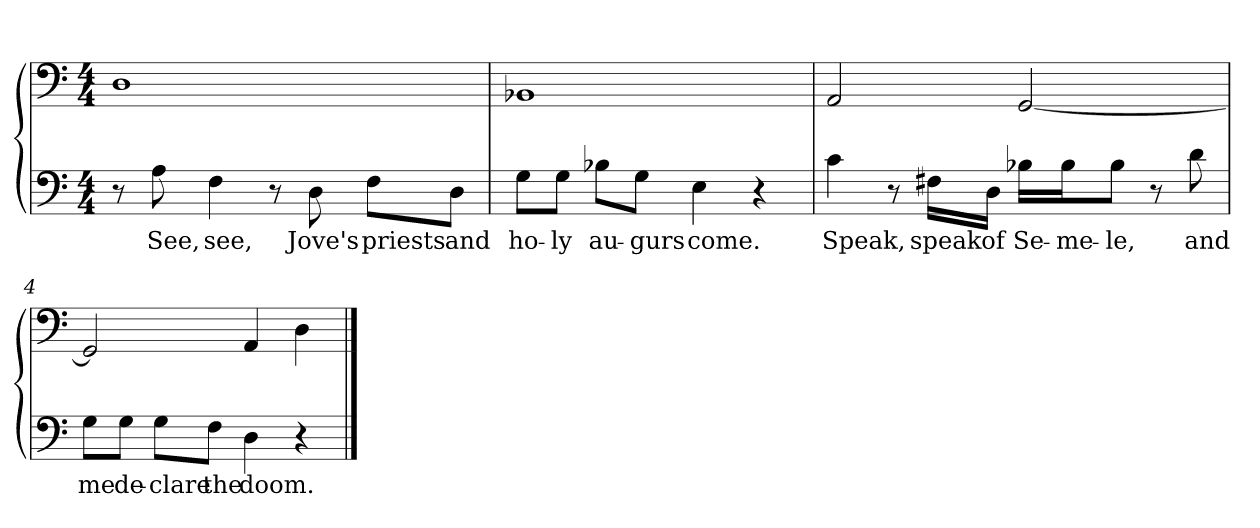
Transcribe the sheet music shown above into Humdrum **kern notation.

**kern	**text	**kern
*part1	*part1	*part1
*staff2	*staff2	*staff1
*clefF4	*	*clefF4
*k[]	*	*k[]
*C:	*	*C:
*M4/4	*	*M4/4
=1	=1	=1
8r	.	1D\
8A\	See,	.
4F\	see,	.
8r	.	.
8D\	Jove's	.
8F\L	priests	.
8D\J	and	.
=2	=2	=2
8G\L	ho-	1BB-X/
8G\J	-ly	.
8B-X\L	au-	.
8G\J	-gurs	.
4E\	come.	.
4r	.	.
=3	=3	=3
4c\	Speak,	2AA/
8r	.	.
16F#X\LL	speak	.
16D\JJ	of	.
16B-X\LL	Se-	[2GG/
16B-\J	-me-	.
8B-\J	-le,	.
8r	.	.
8d\	and	.
=4	=4	=4
8G\L	me	2GG/]
8G\J	de-	.
8G\L	-clare	.
8F\J	the	.
4D\	doom.	4AA/
4r	.	4D\
==	==	==
*-	*-	*-
